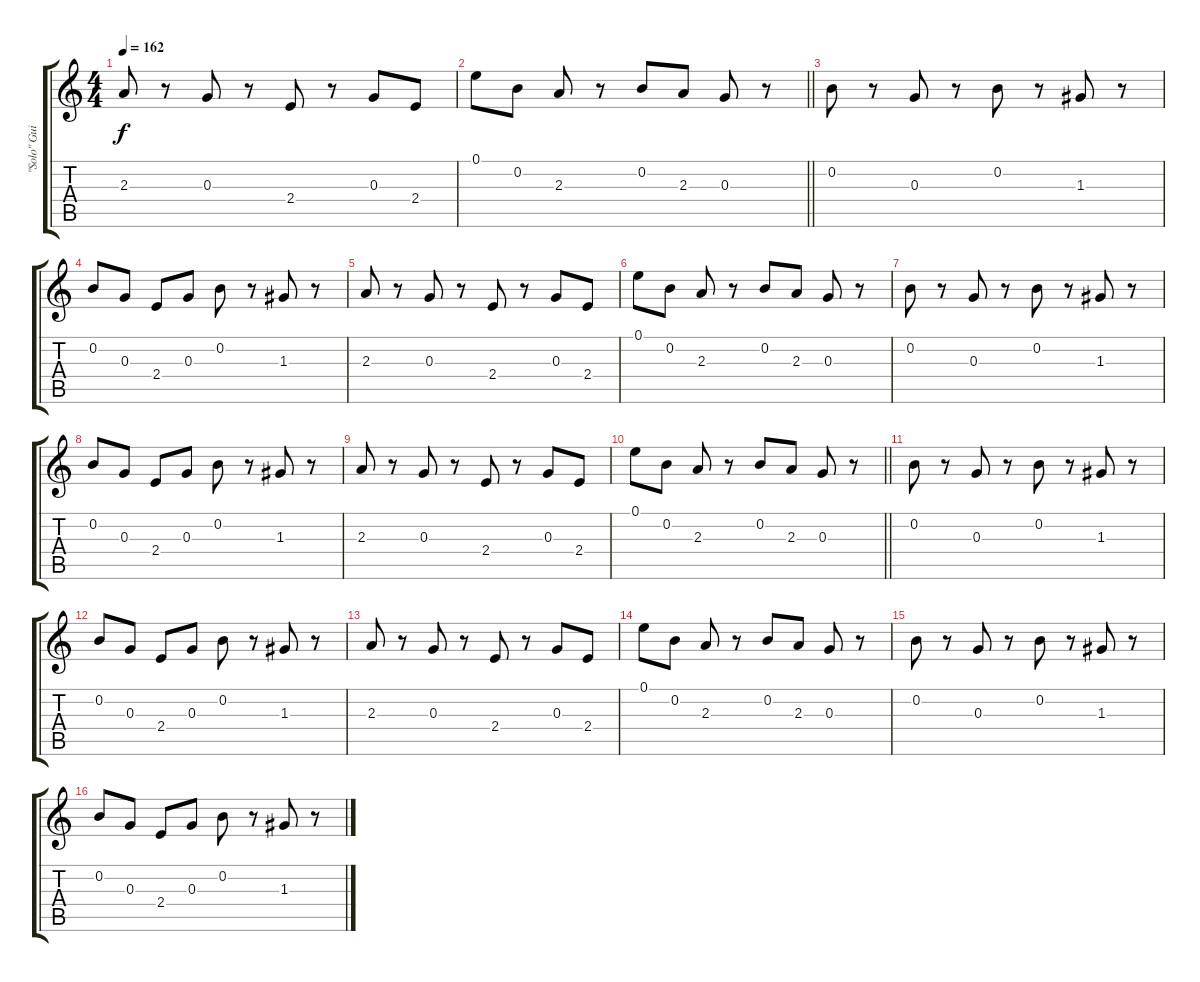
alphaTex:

\track ("\"Solo\" Guitar - Chesnakov" "\"Solo\" Gui") {instrument electricguitarclean}
\staff {score tabs}
\tuning (E4 B3 G3 D3 A2 E2) {hide}
\ts (4 4)
\tempo 162
\clef g2
\ks c
2.3.8{dy f} r.8 0.3.8 r.8 2.4.8 r.8 0.3.8 2.4.8 |
\barLineRight lightlight
0.1.8 0.2.8 2.3.8 r.8 0.2.8 2.3.8 0.3.8 r.8 |
0.2.8{instrument overdrivenguitar} r.8 0.3.8 r.8 0.2.8 r.8 1.3.8 r.8 |
0.2.8 0.3.8 2.4.8 0.3.8 0.2.8 r.8 1.3.8 r.8 |
2.3.8 r.8 0.3.8 r.8 2.4.8 r.8 0.3.8 2.4.8 |
0.1.8 0.2.8 2.3.8 r.8 0.2.8 2.3.8 0.3.8 r.8 |
0.2.8 r.8 0.3.8 r.8 0.2.8 r.8 1.3.8 r.8 |
0.2.8 0.3.8 2.4.8 0.3.8 0.2.8 r.8 1.3.8 r.8 |
2.3.8 r.8 0.3.8 r.8 2.4.8 r.8 0.3.8 2.4.8 |
\barLineRight lightlight
0.1.8 0.2.8 2.3.8 r.8 0.2.8 2.3.8 0.3.8 r.8 |
0.2.8 r.8 0.3.8 r.8 0.2.8 r.8 1.3.8 r.8 |
0.2.8 0.3.8 2.4.8 0.3.8 0.2.8 r.8 1.3.8 r.8 |
2.3.8 r.8 0.3.8 r.8 2.4.8 r.8 0.3.8 2.4.8 |
0.1.8 0.2.8 2.3.8 r.8 0.2.8 2.3.8 0.3.8 r.8 |
0.2.8 r.8 0.3.8 r.8 0.2.8 r.8 1.3.8 r.8 |
0.2.8 0.3.8 2.4.8 0.3.8 0.2.8 r.8 1.3.8 r.8
